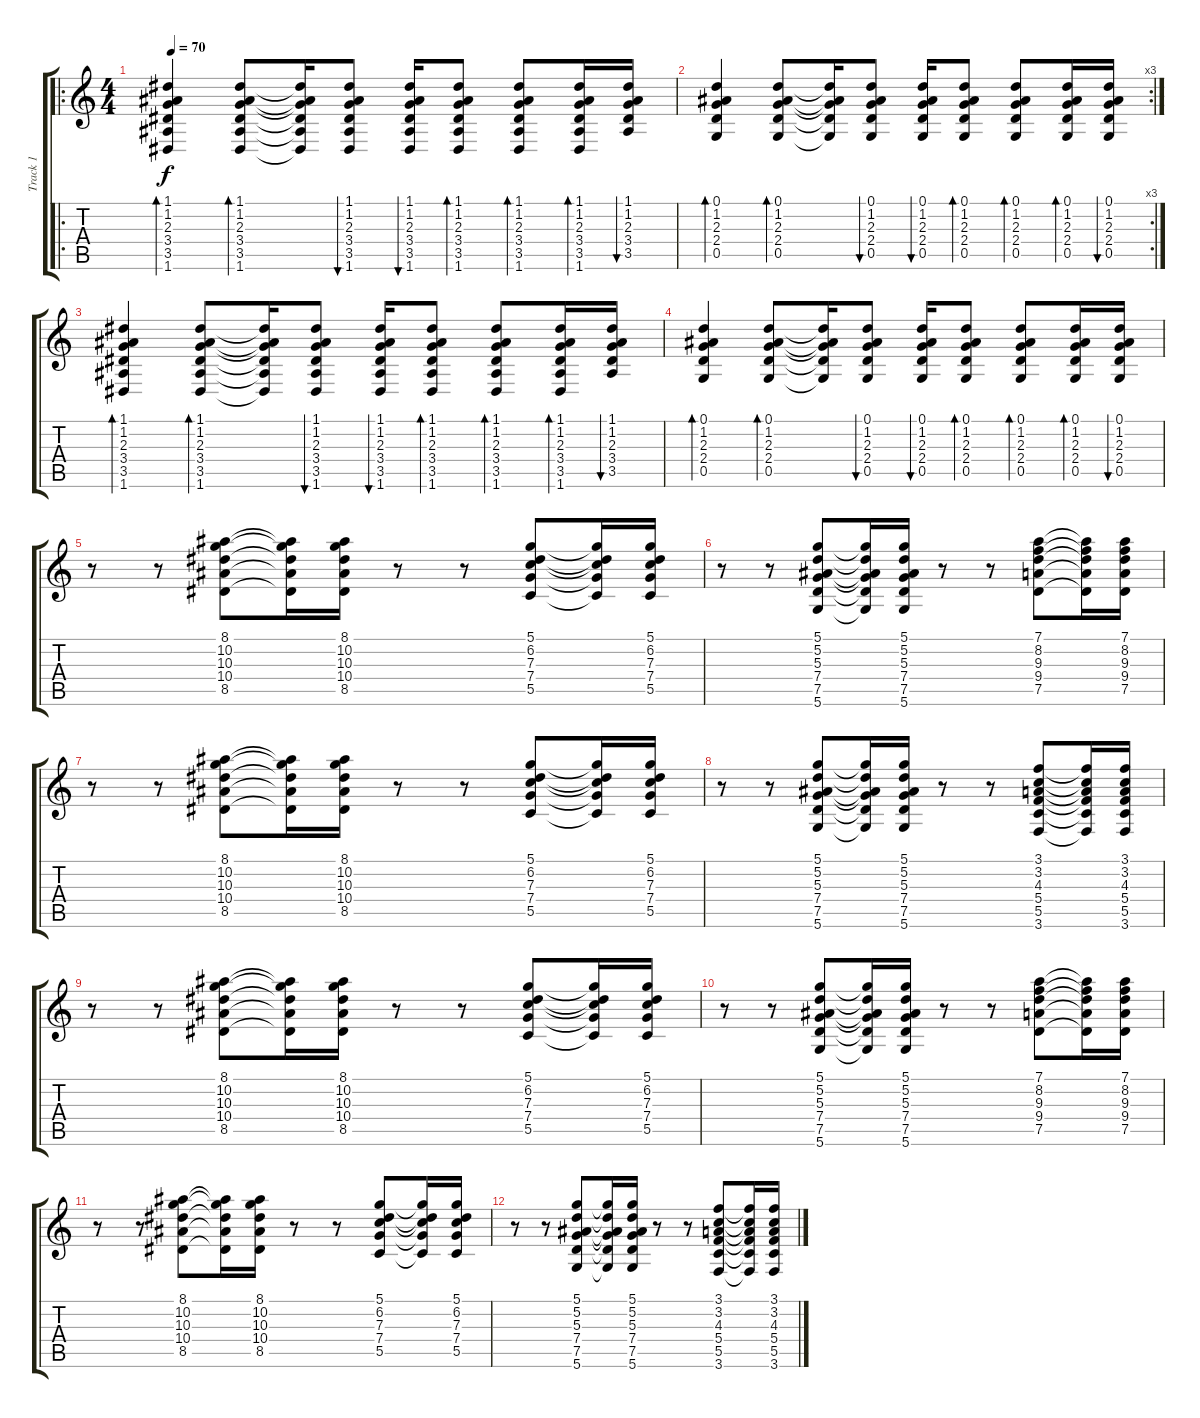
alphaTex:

\track ("Track 1" "Track 1") {instrument acousticguitarsteel}
\staff {score tabs}
\tuning (D4 A3 F3 C3 G2 D2) {hide}
\ro
\ts (4 4)
\tempo 70
\clef g2
\ks c
(1.1 1.2 2.3 3.4 3.5 1.6).4{bd 120 dy f volume 6} (1.1 1.2 2.3 3.4 3.5 1.6).8{bd 30} (1.1{t} 1.2{t} 2.3{t} 3.4{t} 3.5{t} 1.6{t}).16 (1.1 1.2 2.3 3.4 3.5 1.6).8{bu 30} (1.1 1.2 2.3 3.4 3.5 1.6).16{bu 30} (1.1 1.2 2.3 3.4 3.5 1.6).8{bd 30} (1.1 1.2 2.3 3.4 3.5 1.6).8{bd 30} (1.1 1.2 2.3 3.4 3.5 1.6).16{bd 30} (1.1 1.2 2.3 3.4 3.5).16{bu 30} |
\rc 3
(0.1 1.2 2.3 2.4 0.5).4{bd 30} (0.1 1.2 2.3 2.4 0.5).8{bd 30} (0.1{t} 1.2{t} 2.3{t} 2.4{t} 0.5{t}).16 (0.1 1.2 2.3 2.4 0.5).8{bu 30} (0.1 1.2 2.3 2.4 0.5).16{bu 30} (0.1 1.2 2.3 2.4 0.5).8{bd 30} (0.1 1.2 2.3 2.4 0.5).8{bd 30} (0.1 1.2 2.3 2.4 0.5).16{bd 30} (0.1 1.2 2.3 2.4 0.5).16{bu 30} |
(1.1 1.2 2.3 3.4 3.5 1.6).4{bd 120} (1.1 1.2 2.3 3.4 3.5 1.6).8{bd 30} (1.1{t} 1.2{t} 2.3{t} 3.4{t} 3.5{t} 1.6{t}).16 (1.1 1.2 2.3 3.4 3.5 1.6).8{bu 30} (1.1 1.2 2.3 3.4 3.5 1.6).16{bu 30} (1.1 1.2 2.3 3.4 3.5 1.6).8{bd 30} (1.1 1.2 2.3 3.4 3.5 1.6).8{bd 30} (1.1 1.2 2.3 3.4 3.5 1.6).16{bd 30} (1.1 1.2 2.3 3.4 3.5).16{bu 30} |
(0.1 1.2 2.3 2.4 0.5).4{bd 30} (0.1 1.2 2.3 2.4 0.5).8{bd 30} (0.1{t} 1.2{t} 2.3{t} 2.4{t} 0.5{t}).16 (0.1 1.2 2.3 2.4 0.5).8{bu 30} (0.1 1.2 2.3 2.4 0.5).16{bu 30} (0.1 1.2 2.3 2.4 0.5).8{bd 30} (0.1 1.2 2.3 2.4 0.5).8{bd 30} (0.1 1.2 2.3 2.4 0.5).16{bd 30} (0.1 1.2 2.3 2.4 0.5).16{bu 30} |
r.8{volume 9 instrument electricguitarclean} r.8 (8.1 10.2 10.3 10.4 8.5).8 (8.1{t} 10.2{t} 10.3{t} 10.4{t} 8.5{t}).16 (8.1 10.2 10.3 10.4 8.5).16 r.8 r.8 (5.1 6.2 7.3 7.4 5.5).8 (5.1{t} 6.2{t} 7.3{t} 7.4{t} 5.5{t}).16 (5.1 6.2 7.3 7.4 5.5).16 |
r.8{volume 9 instrument electricguitarclean} r.8 (5.1 5.2 5.3 7.4 7.5 5.6).8 (5.1{t} 5.2{t} 5.3{t} 7.4{t} 7.5{t} 5.6{t}).16 (5.1 5.2 5.3 7.4 7.5 5.6).16 r.8 r.8 (7.1 8.2 9.3 9.4 7.5).8 (7.1{t} 8.2{t} 9.3{t} 9.4{t} 7.5{t}).16 (7.1 8.2 9.3 9.4 7.5).16 |
r.8{volume 9 instrument electricguitarclean} r.8 (8.1 10.2 10.3 10.4 8.5).8 (8.1{t} 10.2{t} 10.3{t} 10.4{t} 8.5{t}).16 (8.1 10.2 10.3 10.4 8.5).16 r.8 r.8 (5.1 6.2 7.3 7.4 5.5).8 (5.1{t} 6.2{t} 7.3{t} 7.4{t} 5.5{t}).16 (5.1 6.2 7.3 7.4 5.5).16 |
r.8{volume 9 instrument electricguitarclean} r.8 (5.1 5.2 5.3 7.4 7.5 5.6).8 (5.1{t} 5.2{t} 5.3{t} 7.4{t} 7.5{t} 5.6{t}).16 (5.1 5.2 5.3 7.4 7.5 5.6).16 r.8 r.8 (3.1 3.2 4.3 5.4 5.5 3.6).8 (3.1{t} 3.2{t} 4.3{t} 5.4{t} 5.5{t} 3.6{t}).16 (3.1 3.2 4.3 5.4 5.5 3.6).16 |
r.8{volume 9 instrument electricguitarclean} r.8 (8.1 10.2 10.3 10.4 8.5).8 (8.1{t} 10.2{t} 10.3{t} 10.4{t} 8.5{t}).16 (8.1 10.2 10.3 10.4 8.5).16 r.8 r.8 (5.1 6.2 7.3 7.4 5.5).8 (5.1{t} 6.2{t} 7.3{t} 7.4{t} 5.5{t}).16 (5.1 6.2 7.3 7.4 5.5).16 |
r.8{volume 9 instrument electricguitarclean} r.8 (5.1 5.2 5.3 7.4 7.5 5.6).8 (5.1{t} 5.2{t} 5.3{t} 7.4{t} 7.5{t} 5.6{t}).16 (5.1 5.2 5.3 7.4 7.5 5.6).16 r.8 r.8 (7.1 8.2 9.3 9.4 7.5).8 (7.1{t} 8.2{t} 9.3{t} 9.4{t} 7.5{t}).16 (7.1 8.2 9.3 9.4 7.5).16 |
r.8{volume 9 instrument electricguitarclean} r.8 (8.1 10.2 10.3 10.4 8.5).8 (8.1{t} 10.2{t} 10.3{t} 10.4{t} 8.5{t}).16 (8.1 10.2 10.3 10.4 8.5).16 r.8 r.8 (5.1 6.2 7.3 7.4 5.5).8 (5.1{t} 6.2{t} 7.3{t} 7.4{t} 5.5{t}).16 (5.1 6.2 7.3 7.4 5.5).16 |
r.8{volume 9 instrument electricguitarclean} r.8 (5.1 5.2 5.3 7.4 7.5 5.6).8 (5.1{t} 5.2{t} 5.3{t} 7.4{t} 7.5{t} 5.6{t}).16 (5.1 5.2 5.3 7.4 7.5 5.6).16 r.8 r.8 (3.1 3.2 4.3 5.4 5.5 3.6).8 (3.1{t} 3.2{t} 4.3{t} 5.4{t} 5.5{t} 3.6{t}).16 (3.1 3.2 4.3 5.4 5.5 3.6).16
